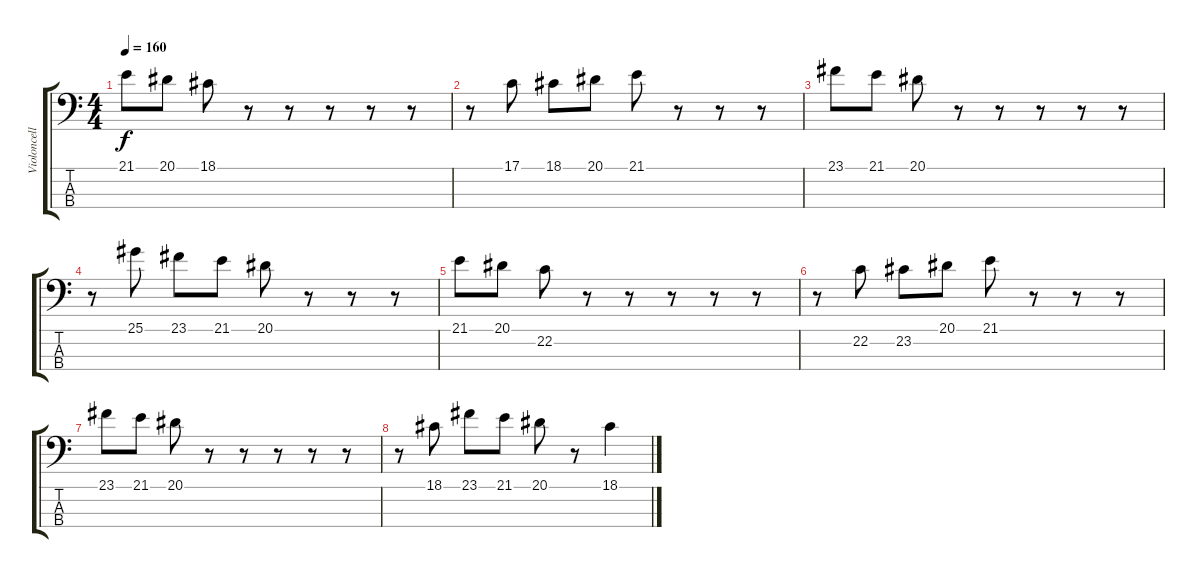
\track ("Violoncelle" "Violoncell") {instrument violin}
\staff {score tabs}
\tuning (G2 D2 A1 E1) {hide}
\ts (4 4)
\tempo 160
\clef f4
\ks c
21.1.8{dy f volume 13} 20.1.8 18.1.8 r.8 r.8 r.8 r.8 r.8 |
r.8 17.1.8 18.1.8 20.1.8 21.1.8 r.8 r.8 r.8 |
23.1.8 21.1.8 20.1.8 r.8 r.8 r.8 r.8 r.8 |
r.8 25.1.8 23.1.8 21.1.8 20.1.8 r.8 r.8 r.8 |
21.1.8 20.1.8 22.2.8 r.8 r.8 r.8 r.8 r.8 |
r.8 22.2.8 23.2.8 20.1.8 21.1.8 r.8 r.8 r.8 |
23.1.8 21.1.8 20.1.8 r.8 r.8 r.8 r.8 r.8 |
r.8 18.1.8 23.1.8 21.1.8 20.1.8 r.8 18.1.4
